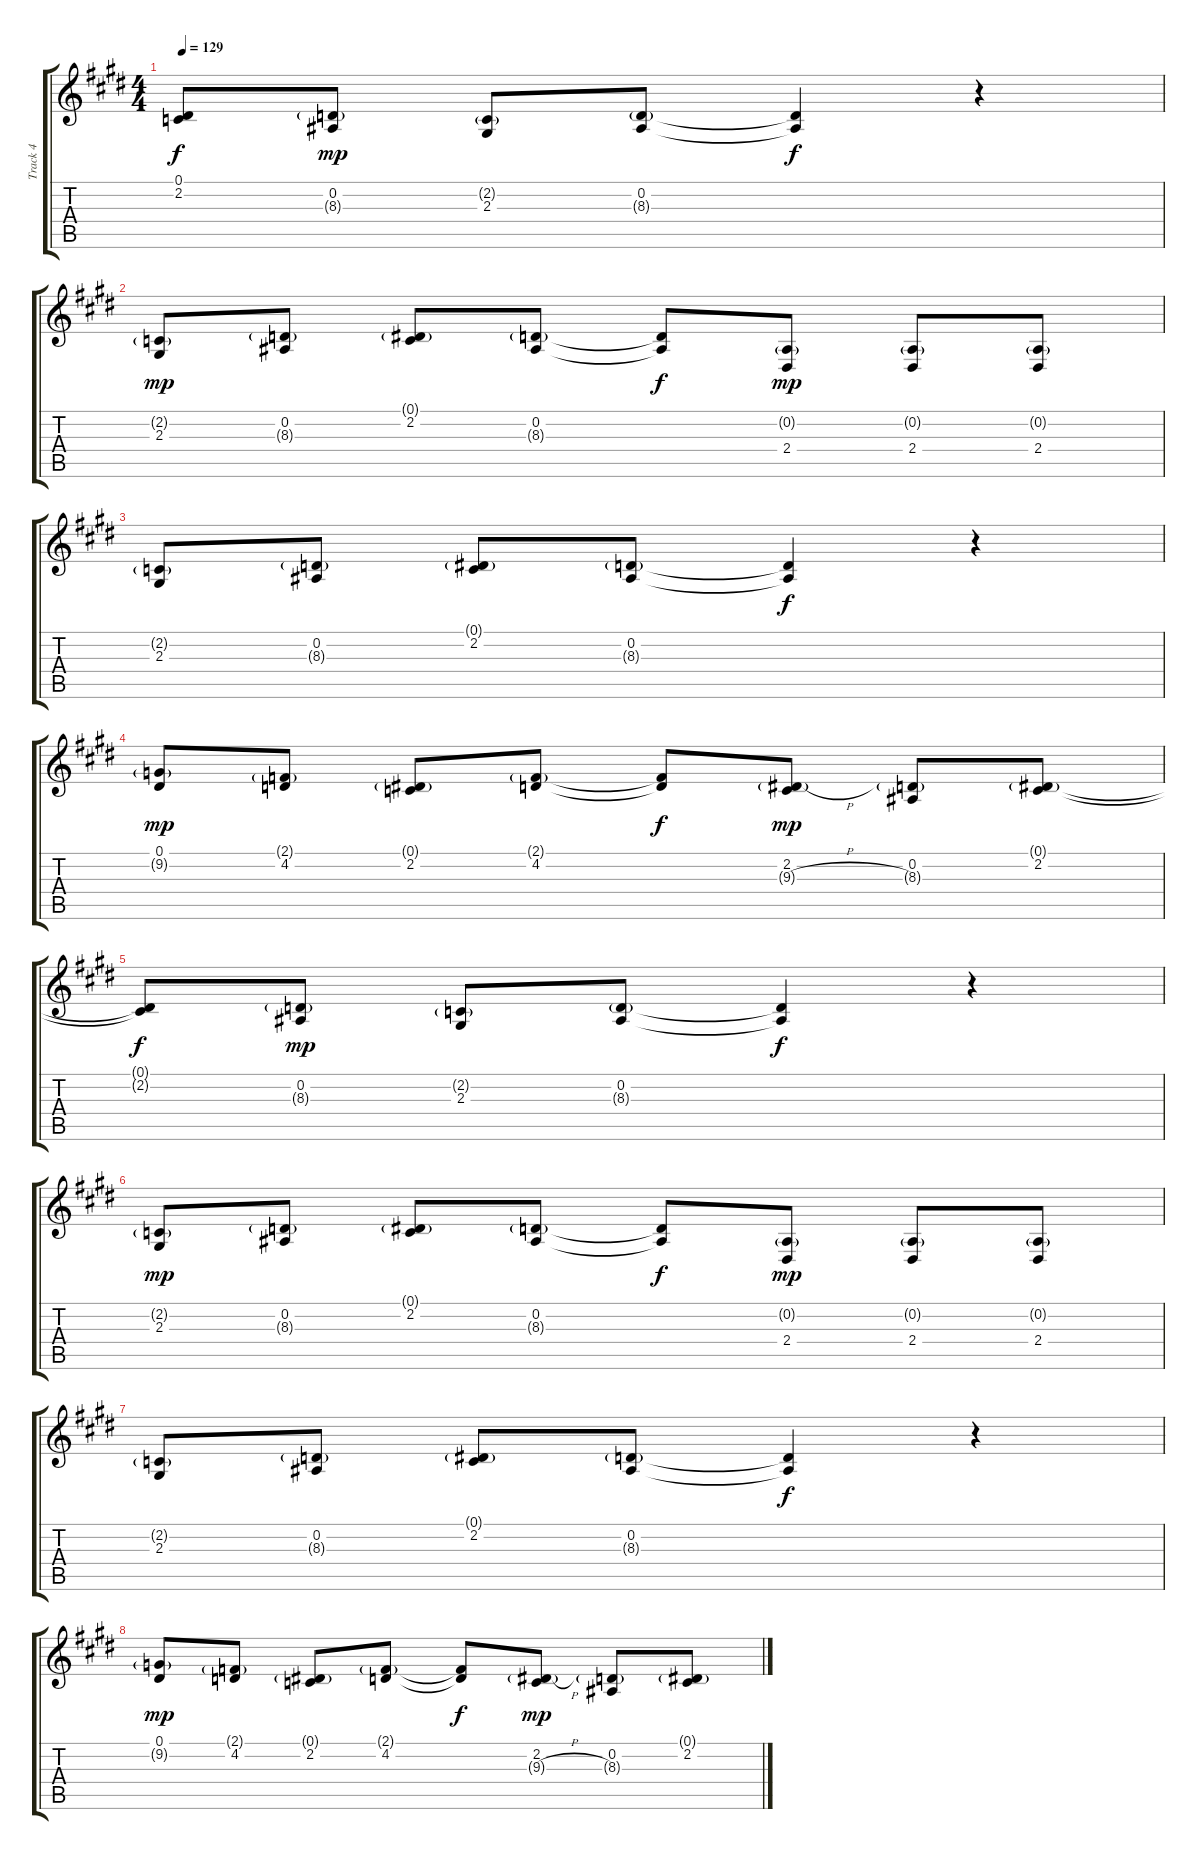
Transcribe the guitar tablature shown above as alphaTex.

\track ("Track 4" "Track 4") {instrument clarinet}
\staff {score tabs}
\tuning (Eb4 Bb3 Gb3 Db3 Ab2 Eb2) {hide}
\ts (4 4)
\tempo 129
\clef g2
\ks e
(0.1{t} 2.2{t}).8{dy f} (0.2 8.3{g}).8{dy mp} (2.2{g} 2.3).8 (0.2 8.3{g}).8 (0.2{t} 8.3{t}).4{dy f} r.4 |
(2.2{g} 2.3).8{dy mp} (0.2 8.3{g}).8 (0.1{g} 2.2).8 (0.2 8.3{g}).8 (0.2{t} 8.3{t}).8{dy f} (0.2{g} 2.4).8{dy mp} (0.2{g} 2.4).8 (0.2{g} 2.4).8 |
(2.2{g} 2.3).8 (0.2 8.3{g}).8 (0.1{g} 2.2).8 (0.2 8.3{g}).8 (0.2{t} 8.3{t}).4{dy f} r.4 |
(0.1 9.2{g}).8{dy mp volume 6} (2.1{g} 4.2).8 (0.1{g} 2.2).8 (2.1{g} 4.2).8 (2.1{t} 4.2{t}).8{dy f} (2.2{h} 9.3{h g}).8{dy mp} (0.2 8.3{g}).8 (0.1{g} 2.2).8 |
(0.1{t} 2.2{t}).8{dy f} (0.2 8.3{g}).8{dy mp} (2.2{g} 2.3).8 (0.2 8.3{g}).8 (0.2{t} 8.3{t}).4{dy f} r.4 |
(2.2{g} 2.3).8{dy mp} (0.2 8.3{g}).8 (0.1{g} 2.2).8 (0.2 8.3{g}).8 (0.2{t} 8.3{t}).8{dy f} (0.2{g} 2.4).8{dy mp} (0.2{g} 2.4).8 (0.2{g} 2.4).8 |
(2.2{g} 2.3).8 (0.2 8.3{g}).8 (0.1{g} 2.2).8 (0.2 8.3{g}).8 (0.2{t} 8.3{t}).4{dy f} r.4 |
(0.1 9.2{g}).8{dy mp volume 1} (2.1{g} 4.2).8 (0.1{g} 2.2).8 (2.1{g} 4.2).8 (2.1{t} 4.2{t}).8{dy f} (2.2{h} 9.3{h g}).8{dy mp} (0.2 8.3{g}).8 (0.1{g} 2.2).8
